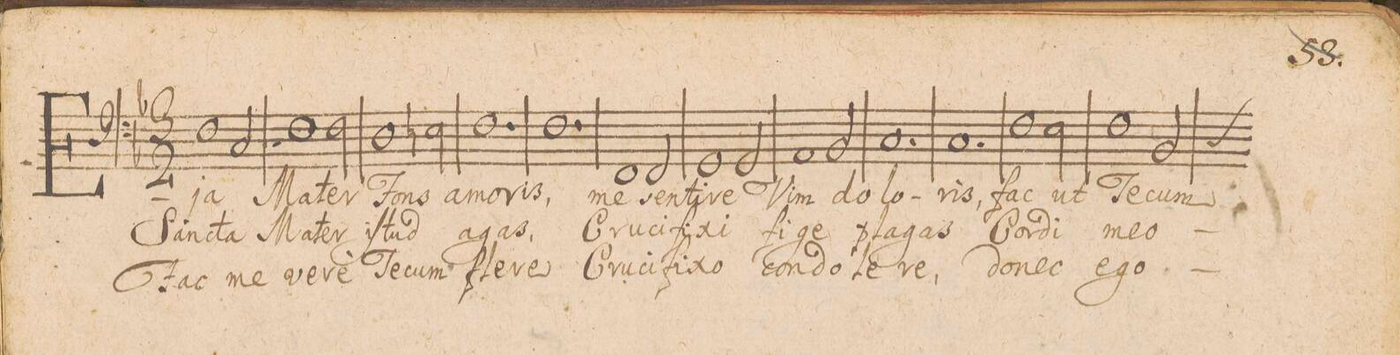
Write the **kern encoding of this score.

**kern	**text	**text	**text
*I"BASSVS.	*	*	*
*clefF4	*	*	*
*k[b-]	*	*	*
*M3/2	*	*	*
1F	E-	San-	Fac
2C/	-ja	-cta	me
=2	=2	=2	=2
1F	Ma-	Ma-	Ve-
*2\right	*	*	*
2F\	-ter	-ter	-rè
=3	=3	=3	=3
1D	Fons	i-	Te-
2En\	a-	-ſtud	-cum
=4	=4	=4	=4
1.F	-mo-	a-	fle-
=5	=5	=5	=5
1.F	-ris,	-gas,	-re
=6	=6	=6	=6
1FF	me	Cru-	Cru-
2FF/	sen-	-ci-	-ci-
=7	=7	=7	=7
1GG	-ti-	-fi-	-fi-
2GG/	-re	-xi	-xo
=8	=8	=8	=8
1AA	Vim	fi-	con-
2BB-/	do-	-ge	-do-
=9	=9	=9	=9
1.C	-lo-	pla-	-le-
=10	=10	=10	=10
1.C	-ris,	-gas	-re,
=11	=11	=11	=11
1F	fac	Cor-	do-
2E\	ut	-di	-nec
=12	=12	=12	=12
1F	Te-	me-	e-
2BB-/	-cum	-o	-go
*custos:C	*	*	*
=13	=13	=13	=13
*-	*-	*-	*-
